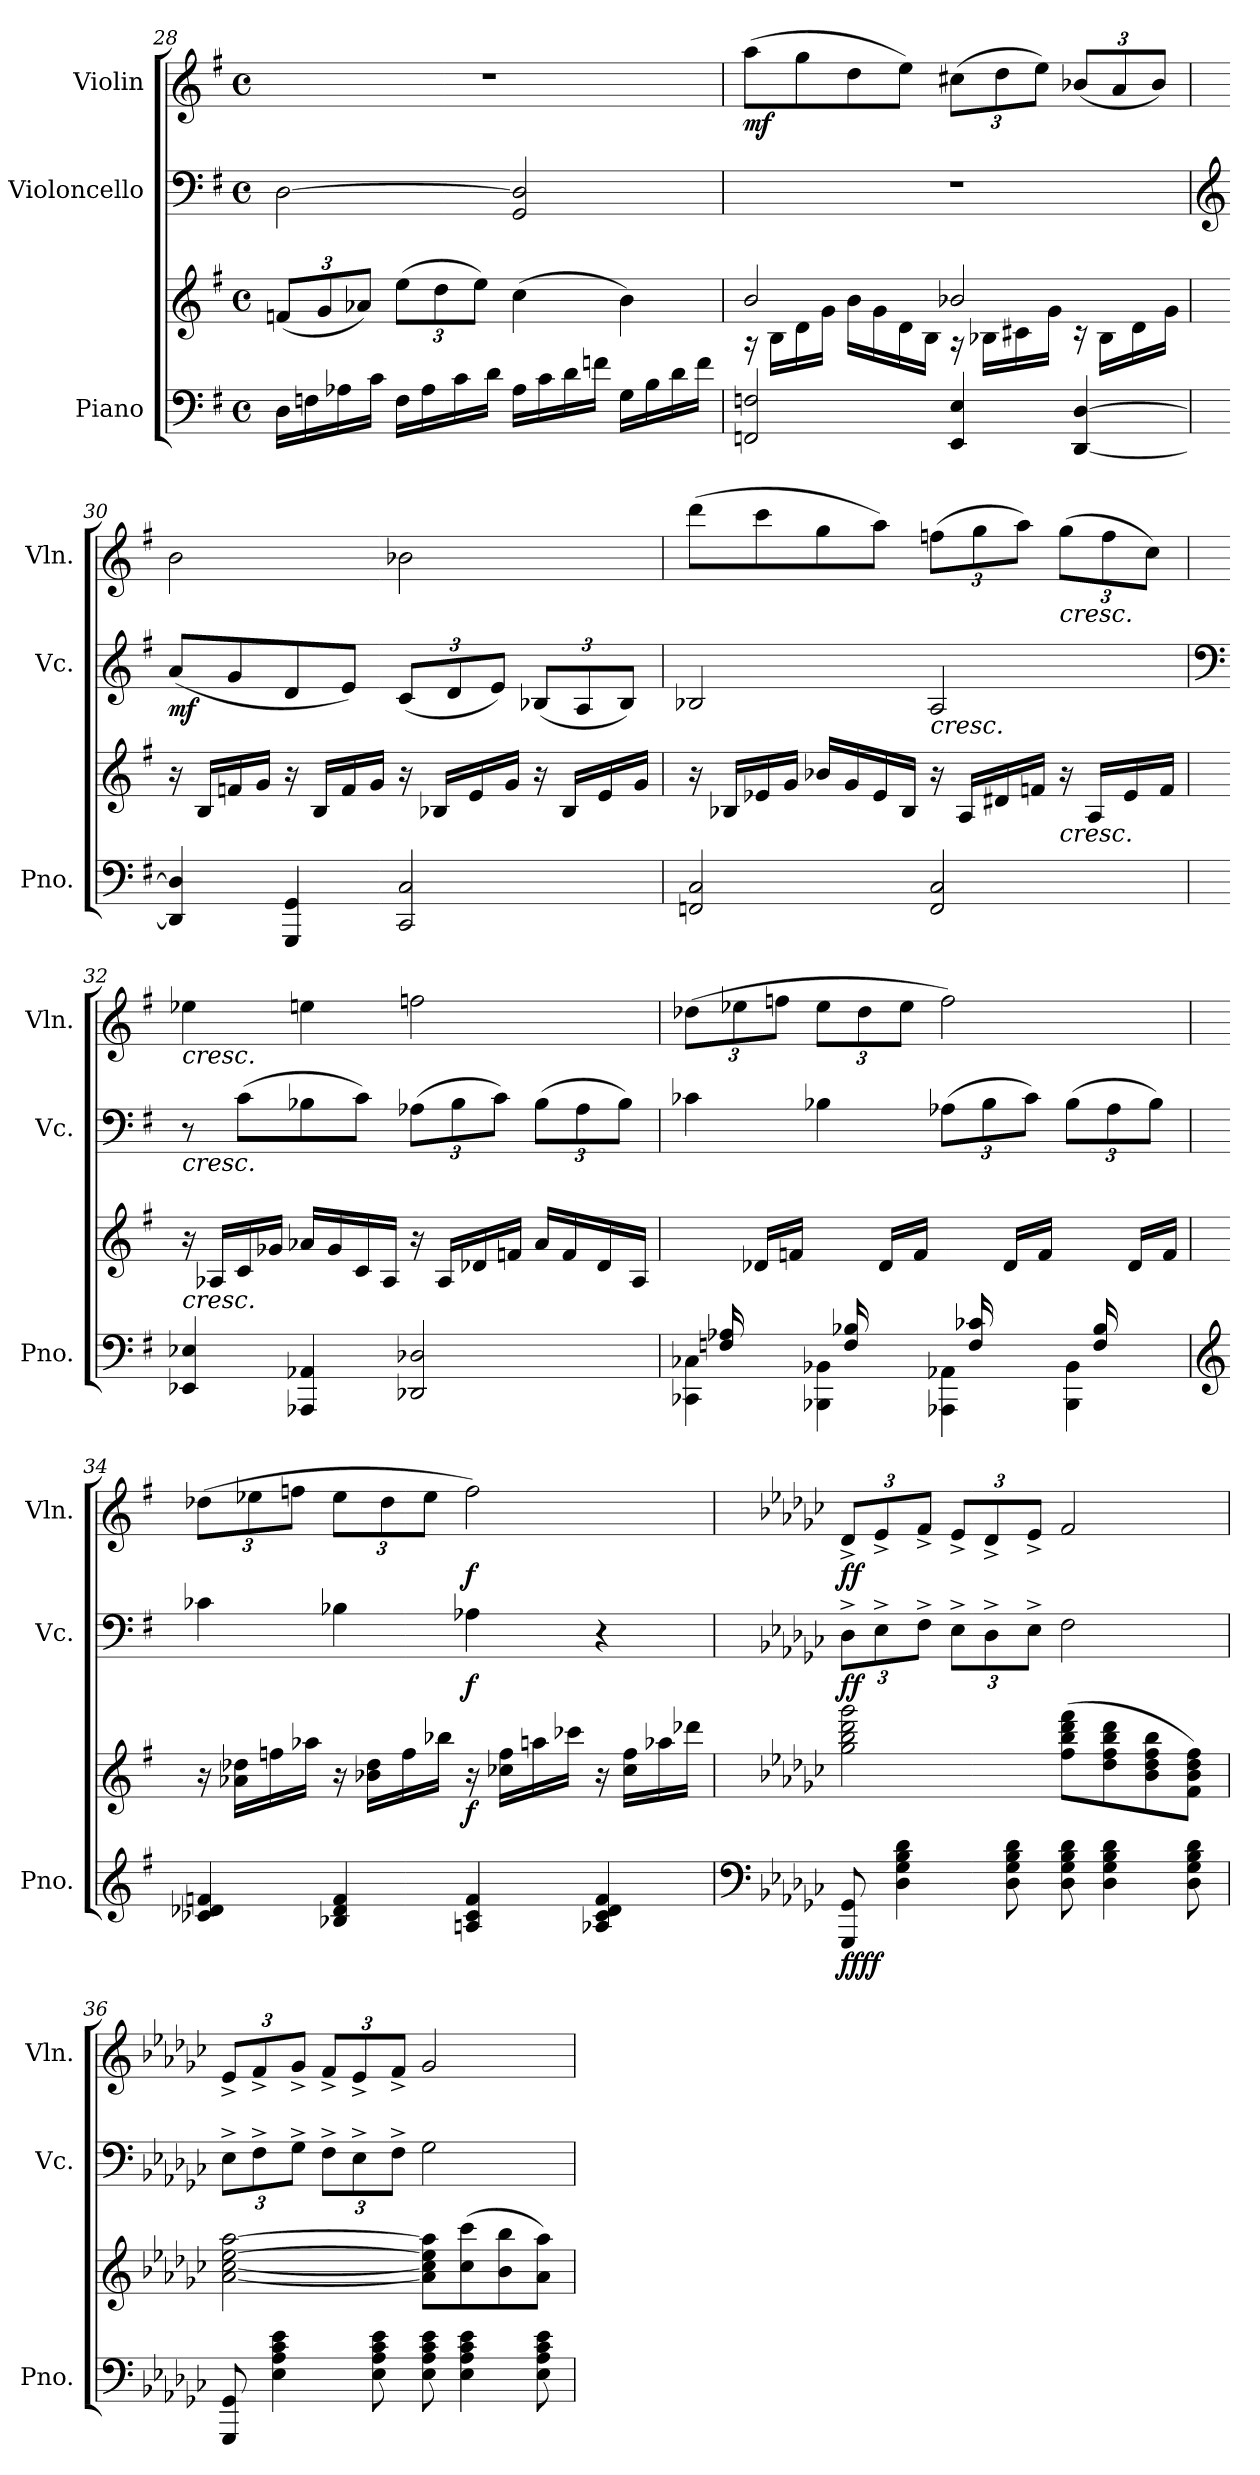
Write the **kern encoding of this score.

**kern	**kern	**dynam	**kern	**dynam	**kern	**dynam
*part3	*part3	*part3	*part2	*part2	*part1	*part1
*staff4	*staff3	*staff3/4	*staff2	*staff2	*staff1	*staff1
*I"Piano	*	*	*I"Violoncello	*	*I"Violin	*
*I'Pno.	*	*	*I'Vc.	*	*I'Vln.	*
*clefF4	*clefG2	*	*clefF4	*	*clefG2	*
*k[f#]	*k[f#]	*	*k[f#]	*	*k[f#]	*
*M4/4	*M4/4	*	*M4/4	*	*M4/4	*
*met(c)	*met(c)	*	*met(c)	*	*met(c)	*
*	*Xbrackettup	*	*	*	*	*
=28	=28	=28	=28	=28	=28	=28
16D\LL	(<12fn/L	.	[2D\	.	1r	.
16Fn\	.	.	.	.	.	.
.	12g/	.	.	.	.	.
16A-X\	.	.	.	.	.	.
.	12a-X/J)	.	.	.	.	.
16c\JJ	.	.	.	.	.	.
16F\LL	(>12ee\L	.	.	.	.	.
16A-\	.	.	.	.	.	.
.	12dd\	.	.	.	.	.
16c\	.	.	.	.	.	.
.	12ee\J)	.	.	.	.	.
16d\JJ	.	.	.	.	.	.
16A-\LL	(>4cc\	.	2GG/ 2D/]	.	.	.
16c\	.	.	.	.	.	.
16d\	.	.	.	.	.	.
16fn\JJ	.	.	.	.	.	.
16G\LL	4b\)	.	.	.	.	.
16B\	.	.	.	.	.	.
16d\	.	.	.	.	.	.
16f\JJ	.	.	.	.	.	.
!!LO:LB:g=z
=29	=29	=29	=29	=29	=29	=29
*	*^	*	*	*	*	*
!	!	!	!	!	!	!	!LO:DY:b
2FFn/ 2Fn/	2b/	16r	.	1r	.	(>8aa\L	mf
.	.	16B\LL	.	.	.	.	.
.	.	16d\	.	.	.	8gg\	.
.	.	16g\JJ	.	.	.	.	.
.	.	16b\LL	.	.	.	8dd\	.
.	.	16g\	.	.	.	.	.
.	.	16d\	.	.	.	8ee\J)	.
.	.	16B\JJ	.	.	.	.	.
*	*	*	*	*	*	*Xbrackettup	*
4EE/ 4E/	2b-X/	16r	.	.	.	(>12cc#X\L	.
.	.	16B-X\LL	.	.	.	.	.
.	.	.	.	.	.	12dd\	.
.	.	16c#X\	.	.	.	.	.
.	.	.	.	.	.	12ee\J)	.
.	.	16g\JJ	.	.	.	.	.
[4DD/ [4D/	.	16r	.	.	.	(<12b-X/L	.
.	.	16B-\LL	.	.	.	.	.
.	.	.	.	.	.	12a/	.
.	.	16d\	.	.	.	.	.
.	.	.	.	.	.	12b-/J)	.
.	.	16g\JJ	.	.	.	.	.
*	*v	*v	*	*	*	*	*
=30	=30	=30	=30	=30	=30	=30
*	*	*	*clefG2	*	*	*
*	*^	*	*	*	*	*
!	!	!	!	!	!LO:DY:b	!	!
*	*v	*v	*	*	*	*	*
4DD/] 4D/]	16r	.	(<8a/L	mf	2b\	.
.	16B/LL	.	.	.	.	.
.	16fn/	.	8g/	.	.	.
.	16g/JJ	.	.	.	.	.
4GGG/ 4GG/	16r	.	8d/	.	.	.
.	16B/LL	.	.	.	.	.
.	16f/	.	8e/J)	.	.	.
.	16g/JJ	.	.	.	.	.
*	*	*	*Xbrackettup	*	*	*
2CC/ 2C/	16r	.	(<12c/L	.	2b-X\	.
.	16B-X/LL	.	.	.	.	.
.	.	.	12d/	.	.	.
.	16e/	.	.	.	.	.
.	.	.	12e/J)	.	.	.
.	16g/JJ	.	.	.	.	.
.	16r	.	(<12B-X/L	.	.	.
.	16B-/LL	.	.	.	.	.
.	.	.	12A/	.	.	.
.	16e/	.	.	.	.	.
.	.	.	12B-/J)	.	.	.
.	16g/JJ	.	.	.	.	.
=31	=31	=31	=31	=31	=31	=31
2FFn/ 2C/	16r	.	2B-X/	.	(>8ddd\L	.
.	16B-X/LL	.	.	.	.	.
.	16e-X/	.	.	.	8ccc\	.
.	16g/JJ	.	.	.	.	.
.	16b-X/LL	.	.	.	8gg\	.
.	16g/	.	.	.	.	.
.	16e-/	.	.	.	8aa\J)	.
.	16B-/JJ	.	.	.	.	.
!	!	!	!LO:TX:b:i:t=cresc.	!	!	!
2FF/ 2C/	16r	.	2A/	.	(>12ffn\L	.
.	16A/LL	.	.	.	.	.
.	.	.	.	.	12gg\	.
.	16d#X/	.	.	.	.	.
.	.	.	.	.	12aa\J)	.
.	16fn/JJ	.	.	.	.	.
!	!	!	!	!	!LO:TX:b:i:t=cresc.	!
!	!LO:TX:b:i:t=cresc.	!	!	!	!	!
.	16r	.	.	.	(>12gg\L	.
.	16A/LL	.	.	.	.	.
.	.	.	.	.	12ff\	.
.	16e-/	.	.	.	.	.
.	.	.	.	.	12cc\J)	.
.	16f/JJ	.	.	.	.	.
!!LO:LB:g=z
=32	=32	=32	=32	=32	=32	=32
*	*	*	*clefF4	*	*	*
!	!	!	!	!	!LO:TX:b:i:t=cresc.	!
!	!	!	!LO:TX:b:i:t=cresc.	!	!	!
!	!LO:TX:b:i:t=cresc.	!	!	!	!	!
4EE-X/ 4E-X/	16r	.	8r	.	4ee-X\	.
.	16A-X/LL	.	.	.	.	.
.	16c/	.	(>8c\L	.	.	.
.	16g-X/JJ	.	.	.	.	.
4AAA-X/ 4AA-X/	16a-X/LL	.	8B-X\	.	4een\	.
.	16g-/	.	.	.	.	.
.	16c/	.	8c\J)	.	.	.
.	16A-/JJ	.	.	.	.	.
2DD-X/ 2D-X/	16r	.	(>12A-X\L	.	2ffn\	.
.	16A-/LL	.	.	.	.	.
.	.	.	12B-\	.	.	.
.	16d-X/	.	.	.	.	.
.	.	.	12c\J)	.	.	.
.	16fn/JJ	.	.	.	.	.
.	16a-/LL	.	(>12B-\L	.	.	.
.	16f/	.	.	.	.	.
.	.	.	12A-\	.	.	.
.	16d-/	.	.	.	.	.
.	.	.	12B-\J)	.	.	.
.	16A-/JJ	.	.	.	.	.
=33	=33	=33	=33	=33	=33	=33
*^	*	*	*	*	*	*
4CC-X\ 4C-X\	16ryy	16ryy	.	4c-X\	.	(>12dd-X\L	.
.	16Fn/ 16A-X/	16ryy	.	.	.	.	.
.	.	.	.	.	.	12ee-X\	.
.	8.ryy	16d-X/LL	.	.	.	.	.
.	.	.	.	.	.	12ffn\J	.
.	.	16fn/JJ	.	.	.	.	.
4BBB-X\ 4BB-X\	.	16ryy	.	4B-X\	.	12ee-\L	.
.	16F/ 16B-X/	16ryy	.	.	.	.	.
.	.	.	.	.	.	12dd-\	.
.	8.ryy	16d-/LL	.	.	.	.	.
.	.	.	.	.	.	12ee-\J	.
.	.	16f/JJ	.	.	.	.	.
4AAA-X\ 4AA-X\	.	16ryy	.	(>12A-X\L	.	2ff\)	.
.	16F/ 16c-X/	16ryy	.	.	.	.	.
.	.	.	.	12B-\	.	.	.
.	8.ryy	16d-/LL	.	.	.	.	.
.	.	.	.	12c-\J)	.	.	.
.	.	16f/JJ	.	.	.	.	.
4BBB-\ 4BB-\	.	16ryy	.	(>12B-\L	.	.	.
.	16F/ 16B-/	16ryy	.	.	.	.	.
.	.	.	.	12A-\	.	.	.
.	8ryy	16d-/LL	.	.	.	.	.
.	.	.	.	12B-\J)	.	.	.
.	.	16f/JJ	.	.	.	.	.
*v	*v	*	*	*	*	*	*
!!LO:LB:g=z
=34	=34	=34	=34	=34	=34	=34
*clefG2	*	*	*	*	*	*
4c-X/ 4d-X/ 4fn/	16r	.	4c-X\	.	(>12dd-X\L	.
.	16a-X\ 16dd-X\LL	.	.	.	.	.
.	.	.	.	.	12ee-X\	.
.	16ffn\	.	.	.	.	.
.	.	.	.	.	12ffn\J	.
.	16aa-X\JJ	.	.	.	.	.
4B-X/ 4d-/ 4f/	16r	.	4B-X\	.	12ee-\L	.
.	16b-X\ 16dd-\LL	.	.	.	.	.
.	.	.	.	.	12dd-\	.
.	16ff\	.	.	.	.	.
.	.	.	.	.	12ee-\J	.
.	16bb-X\JJ	.	.	.	.	.
!	!	!LO:DY:b	!	!LO:DY:b	!	!LO:DY:b
4An/ 4c-/ 4f/	16r	f	4A-X\	f	2ff\)	f
.	16cc-X\ 16ff\LL	.	.	.	.	.
.	16aan\	.	.	.	.	.
.	16ccc-X\JJ	.	.	.	.	.
4A-X/ 4c-/ 4d-/ 4f/	16r	.	4r	.	.	.
.	16cc-\ 16ff\LL	.	.	.	.	.
.	16aa-X\	.	.	.	.	.
.	16ddd-X\JJ	.	.	.	.	.
=35	=35	=35	=35	=35	=35	=35
*clefF4	*	*	*	*	*	*
*k[b-e-a-d-g-c-]	*k[b-e-a-d-g-c-]	*	*k[b-e-a-d-g-c-]	*	*k[b-e-a-d-g-c-]	*
!	!	!LO:DY:b=2	!	!	!	!
!	!	!LO:DY:n=1:b	!	!LO:DY:b	!	!LO:DY:b
8GGG-/ 8GG-/	2gg-\ 2bb-\ 2ddd-\ 2ggg-\	ff ff	12D-^\L	ff	12d-^/L	ff
.	.	.	12E-^\	.	12e-^/	.
4D-\ 4G-\ 4B-\ 4d-\	.	.	.	.	.	.
.	.	.	12F^\J	.	12f^/J	.
.	.	.	12E-^\L	.	12e-^/L	.
.	.	.	12D-^\	.	12d-^/	.
8D-\ 8G-\ 8B-\ 8d-\	.	.	.	.	.	.
.	.	.	12E-^\J	.	12e-^/J	.
8D-\ 8G-\ 8B-\ 8d-\	(>8ff\ 8bb-\ 8ddd-\ 8fff\L	.	2F\	.	2f/	.
4D-\ 4G-\ 4B-\ 4d-\	8dd-\ 8ff\ 8bb-\ 8ddd-\	.	.	.	.	.
.	8b-\ 8dd-\ 8ff\ 8bb-\	.	.	.	.	.
8D-\ 8G-\ 8B-\ 8d-\	8f\ 8b-\ 8dd-\ 8ff\J)	.	.	.	.	.
=36	=36	=36	=36	=36	=36	=36
8GGG-/ 8GG-/	[2a-\ [2cc-\ [2ee-\ [2aa-\	.	12E-^\L	.	12e-^/L	.
.	.	.	12F^\	.	12f^/	.
4E-\ 4A-\ 4c-\ 4e-\	.	.	.	.	.	.
.	.	.	12G-^\J	.	12g-^/J	.
.	.	.	12F^\L	.	12f^/L	.
.	.	.	12E-^\	.	12e-^/	.
8E-\ 8A-\ 8c-\ 8e-\	.	.	.	.	.	.
.	.	.	12F^\J	.	12f^/J	.
8E-\ 8A-\ 8c-\ 8e-\	8a-\] 8cc-\] 8ee-\] 8aa-\]L	.	2G-\	.	2g-/	.
4E-\ 4A-\ 4c-\ 4e-\	(>8cc-\ 8ccc-\	.	.	.	.	.
.	8b-\ 8bb-\	.	.	.	.	.
8E-\ 8A-\ 8c-\ 8e-\	8a-\ 8aa-\J)	.	.	.	.	.
=	=	=	=	=	=	=
*-	*-	*-	*-	*-	*-	*-
